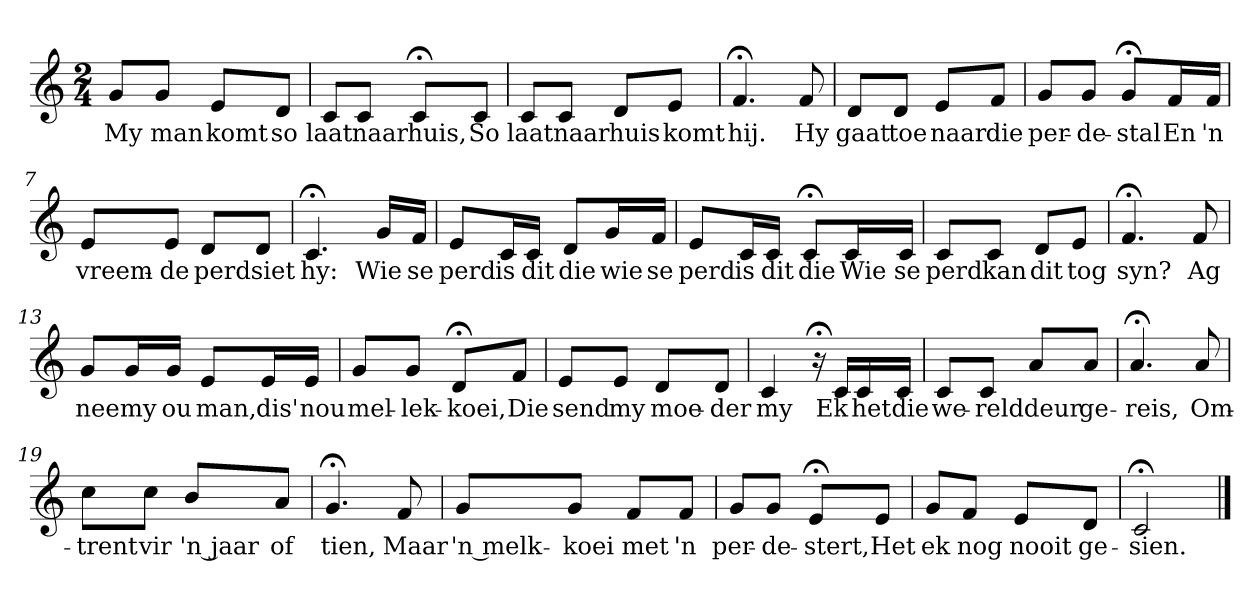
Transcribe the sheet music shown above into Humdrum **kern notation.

**kern	**text
*part1	*part1
*staff1	*staff1
*k[]	*
*C:	*
*M2/4	*
*MM120	*
=1	=1
8gL	My
8gJ	man
8eL	komt
8dJ	so
=2	=2
8cL	laat
8cJ	naar
8c;<L	huis,
8cJ	So
=3	=3
8cL	laat
8cJ	naar
8dL	huis
8eJ	komt
=4	=4
4.f;<	hij.
8f	Hy
=5	=5
8dL	gaat
8dJ	toe
8eL	naar
8fJ	die
=6	=6
8gL	per-
8gJ	-de-
8g;<L	-stal
16fL	En
16fJJ	'n
=7	=7
8eL	vreem-
8eJ	-de
8dL	perd
8dJ	siet
=8	=8
4.c;<	hy:
16gLL	Wie
16fJJ	se
=9	=9
8eL	perd
16cL	is
16cJJ	dit
8dL	die
16gL	wie
16fJJ	se
=10	=10
8eL	perd
16cL	is
16cJJ	dit
8c;<L	die
16cL	Wie
16cJJ	se
=11	=11
8cL	perd
8cJ	kan
8dL	dit
8eJ	tog
=12	=12
4.f;<	syn?
8f	Ag
=13	=13
8gL	nee
16gL	my
16gJJ	ou
8eL	man,
16eL	dis'
16eJJ	nou
=14	=14
8gL	mel-
8gJ	-lek-
8d;<L	-koei,
8fJ	Die
=15	=15
8eL	send
8eJ	my
8dL	moe-
8dJ	-der
=16	=16
4c	my
16r;<	.
16cLL	Ek
16c	het
16cJJ	die
=17	=17
8cL	we-
8cJ	-reld
8aL	deur
8aJ	ge-
=18	=18
4.a;<	-reis,
8a	Om-
=19	=19
8ccL	-trent
8ccJ	vir
8bL	'n jaar
8aJ	of
=20	=20
4.g;<	tien,
8f	Maar
=21	=21
8gL	'n melk-
8gJ	-koei
8fL	met
8fJ	'n
=22	=22
8gL	per-
8gJ	-de-
8e;<L	-stert,
8eJ	Het
=23	=23
8gL	ek
8fJ	nog
8eL	nooit
8dJ	ge-
=24	=24
2c;<	-sien.
==	==
*-	*-
